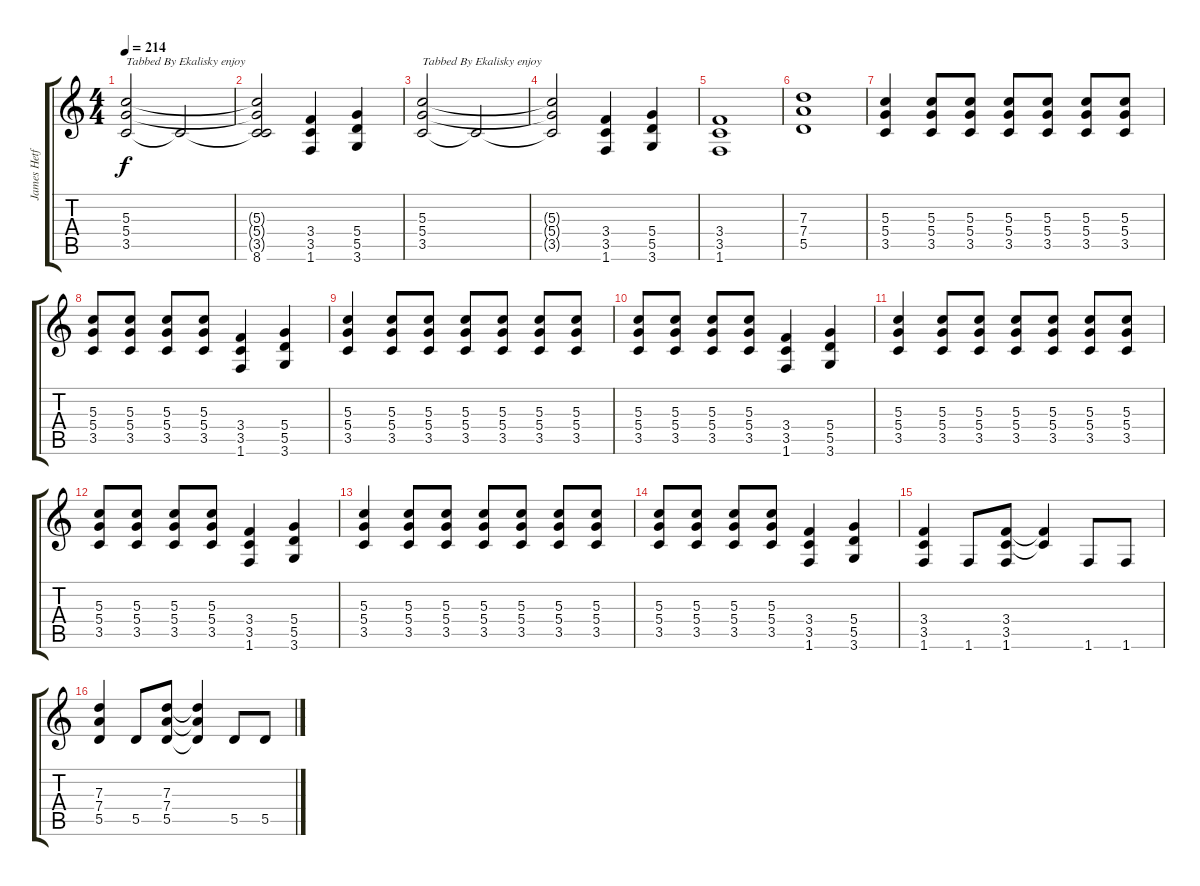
\track ("James Hetfield" "James Hetf") {instrument distortionguitar}
\staff {score tabs}
\tuning (E4 B3 G3 D3 A2 E2) {hide}
\ts (4 4)
\tempo 214
\clef g2
\ks c
(5.3 5.4 3.5).2{txt "Tabbed By Ekalisky enjoy" dy f instrument distortionguitar} 3.5{t}.2 |
(5.3{t} 5.4{t} 3.5{t} 8.6).2 (3.4 3.5 1.6).4 (5.4 5.5 3.6).4 |
(5.3 5.4 3.5).2{txt "Tabbed By Ekalisky enjoy"} 3.5{t}.2 |
(5.3{t} 5.4{t} 3.5{t}).2 (3.4 3.5 1.6).4 (5.4 5.5 3.6).4 |
(3.4 3.5 1.6).1 |
(7.3 7.4 5.5).1 |
(5.3 5.4 3.5).4 (5.3 5.4 3.5).8 (5.3 5.4 3.5).8 (5.3 5.4 3.5).8 (5.3 5.4 3.5).8 (5.3 5.4 3.5).8 (5.3 5.4 3.5).8 |
(5.3 5.4 3.5).8 (5.3 5.4 3.5).8 (5.3 5.4 3.5).8 (5.3 5.4 3.5).8 (3.4 3.5 1.6).4 (5.4 5.5 3.6).4 |
(5.3 5.4 3.5).4 (5.3 5.4 3.5).8 (5.3 5.4 3.5).8 (5.3 5.4 3.5).8 (5.3 5.4 3.5).8 (5.3 5.4 3.5).8 (5.3 5.4 3.5).8 |
(5.3 5.4 3.5).8 (5.3 5.4 3.5).8 (5.3 5.4 3.5).8 (5.3 5.4 3.5).8 (3.4 3.5 1.6).4 (5.4 5.5 3.6).4 |
(5.3 5.4 3.5).4 (5.3 5.4 3.5).8 (5.3 5.4 3.5).8 (5.3 5.4 3.5).8 (5.3 5.4 3.5).8 (5.3 5.4 3.5).8 (5.3 5.4 3.5).8 |
(5.3 5.4 3.5).8 (5.3 5.4 3.5).8 (5.3 5.4 3.5).8 (5.3 5.4 3.5).8 (3.4 3.5 1.6).4 (5.4 5.5 3.6).4 |
(5.3 5.4 3.5).4 (5.3 5.4 3.5).8 (5.3 5.4 3.5).8 (5.3 5.4 3.5).8 (5.3 5.4 3.5).8 (5.3 5.4 3.5).8 (5.3 5.4 3.5).8 |
(5.3 5.4 3.5).8 (5.3 5.4 3.5).8 (5.3 5.4 3.5).8 (5.3 5.4 3.5).8 (3.4 3.5 1.6).4 (5.4 5.5 3.6).4 |
(3.4 3.5 1.6).4 1.6.8 (3.4 3.5 1.6).8 (3.4{t} 3.5{t}).4 1.6.8 1.6.8 |
(7.3 7.4 5.5).4 5.5.8 (7.3 7.4 5.5).8 (7.3{t} 7.4{t} 5.5{t}).4 5.5.8 5.5.8
